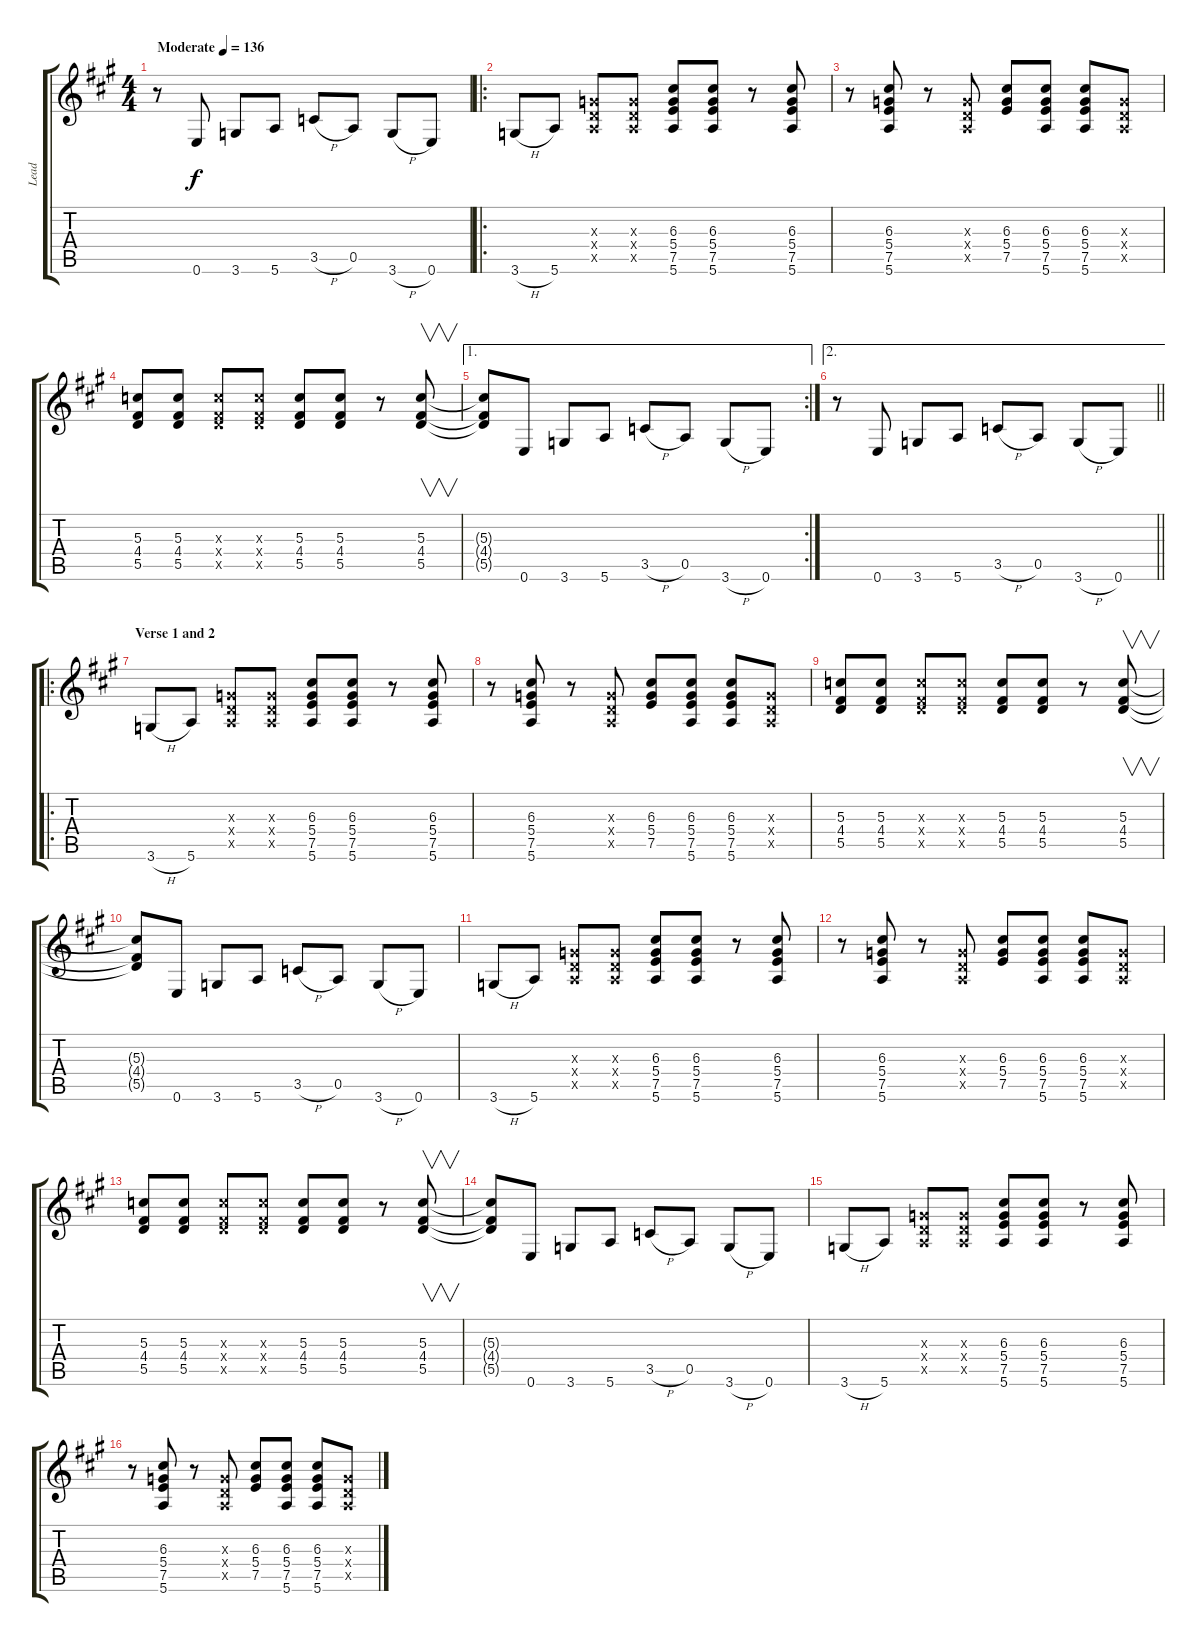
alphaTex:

\track ("Lead" "Lead") {instrument overdrivenguitar}
\staff {score tabs}
\tuning (E4 B3 G3 D3 A2 E2) {hide}
\ts (4 4)
\tempo (136 "Moderate")
\clef g2
\ks a
r.8{dy f instrument overdrivenguitar} 0.6.8 3.6.8 5.6.8 3.5{h}.8 0.5.8 3.6{h}.8 0.6.8 |
\ro
3.6{h}.8 5.6.8 (0.3{x} 0.4{x} 0.5{x}).8 (0.3{x} 0.4{x} 0.5{x}).8 (6.3 5.4 7.5 5.6).8 (6.3 5.4 7.5 5.6).8 r.8 (6.3 5.4 7.5 5.6).8 |
r.8 (6.3 5.4 7.5 5.6).8 r.8 (0.3{x} 0.4{x} 0.5{x}).8 (6.3 5.4 7.5).8 (6.3 5.4 7.5 5.6).8 (6.3 5.4 7.5 5.6).8 (0.3{x} 0.4{x} 0.5{x}).8 |
(5.3 4.4 5.5).8 (5.3 4.4 5.5).8 (5.3{x} 4.4{x} 5.5{x}).8 (5.3{x} 4.4{x} 5.5{x}).8 (5.3 4.4 5.5).8 (5.3 4.4 5.5).8 r.8 (5.3 4.4 5.5).8{v} |
\ae 1
\rc 2
(5.3{t} 4.4{t} 5.5{t}).8 0.6.8 3.6.8 5.6.8 3.5{h}.8 0.5.8 3.6{h}.8 0.6.8 |
\ae 2
\barLineRight lightlight
r.8 0.6.8 3.6.8 5.6.8 3.5{h}.8 0.5.8 3.6{h}.8 0.6.8 |
\ro
\section ("" "Verse 1 and 2")
3.6{h}.8 5.6.8 (0.3{x} 0.4{x} 0.5{x}).8 (0.3{x} 0.4{x} 0.5{x}).8 (6.3 5.4 7.5 5.6).8 (6.3 5.4 7.5 5.6).8 r.8 (6.3 5.4 7.5 5.6).8 |
r.8 (6.3 5.4 7.5 5.6).8 r.8 (0.3{x} 0.4{x} 0.5{x}).8 (6.3 5.4 7.5).8 (6.3 5.4 7.5 5.6).8 (6.3 5.4 7.5 5.6).8 (0.3{x} 0.4{x} 0.5{x}).8 |
(5.3 4.4 5.5).8 (5.3 4.4 5.5).8 (5.3{x} 4.4{x} 5.5{x}).8 (5.3{x} 4.4{x} 5.5{x}).8 (5.3 4.4 5.5).8 (5.3 4.4 5.5).8 r.8 (5.3 4.4 5.5).8{v} |
(5.3{t} 4.4{t} 5.5{t}).8 0.6.8 3.6.8 5.6.8 3.5{h}.8 0.5.8 3.6{h}.8 0.6.8 |
3.6{h}.8 5.6.8 (0.3{x} 0.4{x} 0.5{x}).8 (0.3{x} 0.4{x} 0.5{x}).8 (6.3 5.4 7.5 5.6).8 (6.3 5.4 7.5 5.6).8 r.8 (6.3 5.4 7.5 5.6).8 |
r.8 (6.3 5.4 7.5 5.6).8 r.8 (0.3{x} 0.4{x} 0.5{x}).8 (6.3 5.4 7.5).8 (6.3 5.4 7.5 5.6).8 (6.3 5.4 7.5 5.6).8 (0.3{x} 0.4{x} 0.5{x}).8 |
(5.3 4.4 5.5).8 (5.3 4.4 5.5).8 (5.3{x} 4.4{x} 5.5{x}).8 (5.3{x} 4.4{x} 5.5{x}).8 (5.3 4.4 5.5).8 (5.3 4.4 5.5).8 r.8 (5.3 4.4 5.5).8{v} |
(5.3{t} 4.4{t} 5.5{t}).8 0.6.8 3.6.8 5.6.8 3.5{h}.8 0.5.8 3.6{h}.8 0.6.8 |
3.6{h}.8 5.6.8 (0.3{x} 0.4{x} 0.5{x}).8 (0.3{x} 0.4{x} 0.5{x}).8 (6.3 5.4 7.5 5.6).8 (6.3 5.4 7.5 5.6).8 r.8 (6.3 5.4 7.5 5.6).8 |
r.8 (6.3 5.4 7.5 5.6).8 r.8 (0.3{x} 0.4{x} 0.5{x}).8 (6.3 5.4 7.5).8 (6.3 5.4 7.5 5.6).8 (6.3 5.4 7.5 5.6).8 (0.3{x} 0.4{x} 0.5{x}).8
